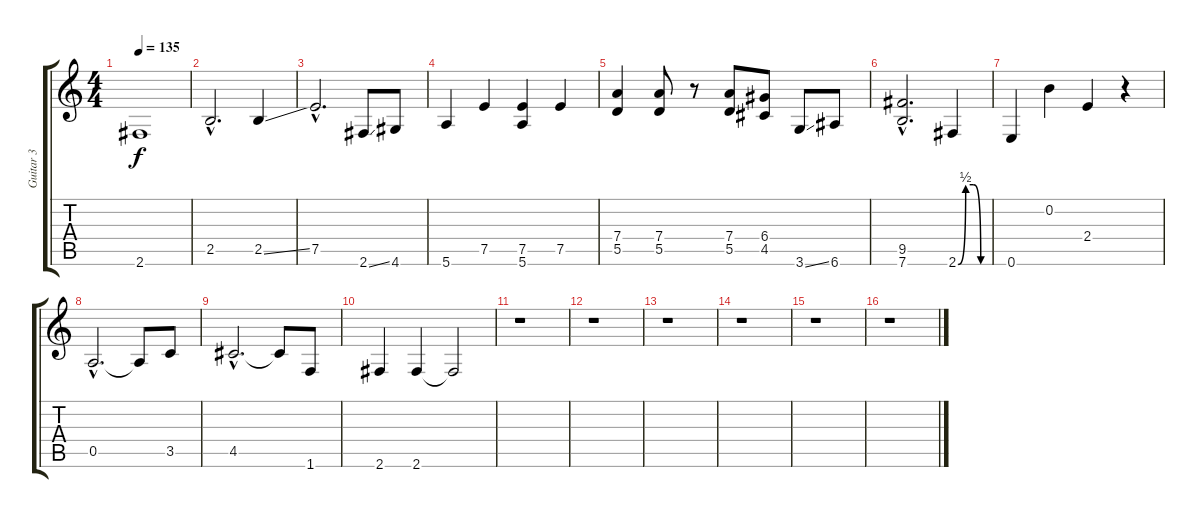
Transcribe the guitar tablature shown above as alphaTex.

\track ("Guitar 3" "Guitar 3") {instrument electricguitarclean}
\staff {score tabs}
\tuning (E4 B3 G3 D3 A2 E2) {hide}
\ts (4 4)
\tempo 135
\clef g2
\ks c
2.6.1{dy f} |
2.5{hac}.2{d} 2.5{ss}.4 |
7.5{hac}.2{d} 2.6{ss}.8 4.6.8 |
5.6.4 7.5.4 (7.5 5.6).4 7.5.4 |
(7.4 5.5).4 (7.4 5.5).8 r.8 (7.4 5.5).8 (6.4 4.5).8 3.6{ss}.8 6.6.8 |
(9.5{hac} 7.6{hac}).2{d} 2.6{be (custom 0 0 15 2 30 2 45 0 60 0)}.4 |
0.6.4 0.2.4 2.4.4 r.4 |
0.5{hac}.2{d} 0.5{t}.8 3.5.8 |
4.5{hac}.2{d} 4.5{t}.8 1.6.8 |
2.6.4 2.6.4 2.6{t}.2 |
r.1 |
r.1 |
r.1 |
r.1 |
r.1 |
r.1
